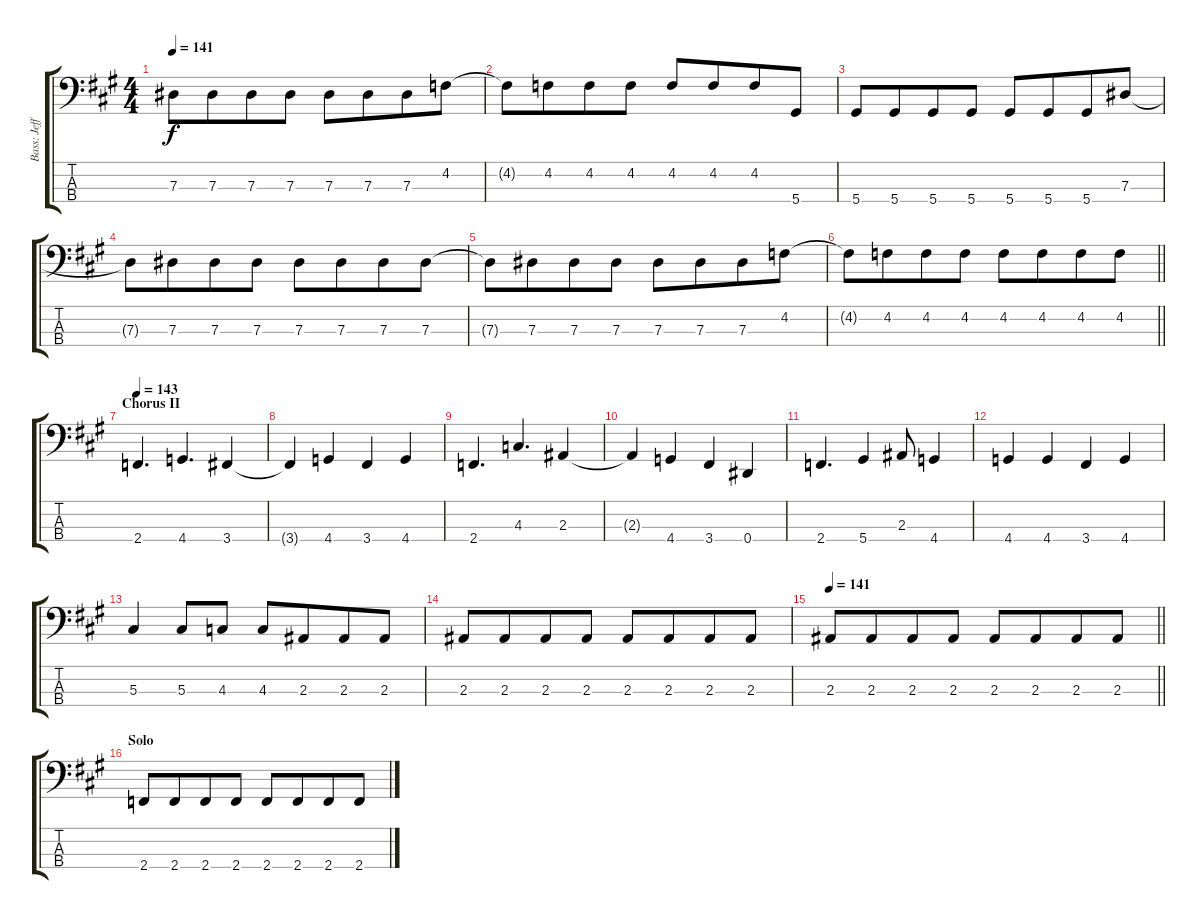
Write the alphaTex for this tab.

\track ("Bass: Jeff" "Bass: Jeff") {instrument electricbassfinger}
\staff {score tabs}
\tuning (Gb2 Db2 Ab1 Eb1) {hide}
\ts (4 4)
\tempo 141
\clef f4
\ks a
7.3{t}.8{dy f} 7.3.8{beam merge} 7.3.8 7.3.8 7.3.8 7.3.8{beam merge} 7.3.8 4.2.8 |
4.2{t}.8 4.2.8{beam merge} 4.2.8 4.2.8 4.2.8 4.2.8{beam merge} 4.2.8 5.4.8 |
5.4.8 5.4.8{beam merge} 5.4.8 5.4.8 5.4.8 5.4.8{beam merge} 5.4.8 7.3.8 |
7.3{t}.8 7.3.8{beam merge} 7.3.8 7.3.8 7.3.8 7.3.8{beam merge} 7.3.8 7.3.8 |
7.3{t}.8 7.3.8{beam merge} 7.3.8 7.3.8 7.3.8 7.3.8{beam merge} 7.3.8 4.2.8 |
\barLineRight lightlight
4.2{t}.8 4.2.8{beam merge} 4.2.8 4.2.8 4.2.8 4.2.8{beam merge} 4.2.8 4.2.8 |
\section ("" "Chorus II")
\tempo 143
2.4.4{d} 4.4.4{d} 3.4.4 |
3.4{t}.4 4.4.4 3.4.4 4.4.4 |
2.4.4{d} 4.3.4{d} 2.3.4 |
2.3{t}.4 4.4.4 3.4.4 0.4.4 |
2.4.4{d} 5.4.4 2.3.8 4.4.4 |
4.4.4 4.4.4 3.4.4 4.4.4 |
5.3.4 5.3.8 4.3.8 4.3.8 2.3.8{beam merge} 2.3.8 2.3.8 |
2.3.8 2.3.8{beam merge} 2.3.8 2.3.8 2.3.8 2.3.8{beam merge} 2.3.8 2.3.8 |
\tempo 141
\barLineRight lightlight
2.3.8 2.3.8{beam merge} 2.3.8 2.3.8 2.3.8 2.3.8{beam merge} 2.3.8 2.3.8 |
\section ("" "Solo")
2.4.8 2.4.8{beam merge} 2.4.8{beam merge} 2.4.8 2.4.8 2.4.8{beam merge} 2.4.8 2.4.8
